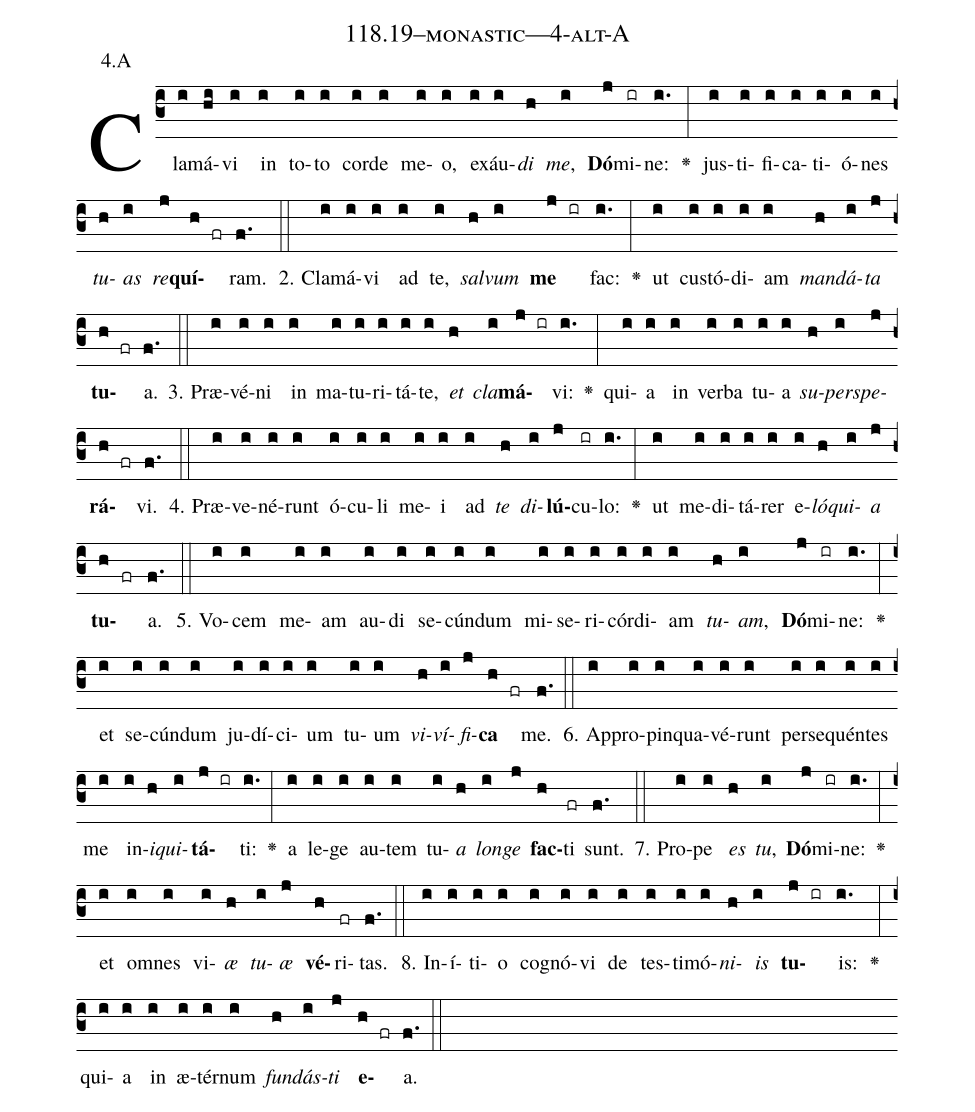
name: 118.19--monastic---4-alt-A;
annotation: 4.A;
%%
(c3)Cla(i)má(hi)vi(i) in(i) to(i)to(i) cor(i)de(i) me(i)o,(i) ex(i)áu(i)<i>di</i>(h) <i>me</i>,(i) <b>Dó</b>(j)mi(ir)ne:(i.) <v>\greheightstar</v>(:) jus(i)ti(i)fi(i)ca(i)ti(i)ó(i)nes(i) <i>tu</i>(h)<i>as</i>(i) <i>re</i>(j)<b>quí</b>(h fr)ram.(f.) (::)
2. Cla(i)má(i)vi(i) ad(i) te,(i) <i>sal</i>(h)<i>vum</i>(i) <b>me</b>(j ir) fac:(i.) <v>\greheightstar</v>(:) ut(i) cus(i)tó(i)di(i)am(i) <i>man</i>(h)<i>dá</i>(i)<i>ta</i>(j) <b>tu</b>(h fr)a.(f.) (::)
3. Præ(i)vé(i)ni(i) in(i) ma(i)tu(i)ri(i)tá(i)te,(i) <i>et</i>(h) <i>cla</i>(i)<b>má</b>(j ir)vi:(i.) <v>\greheightstar</v>(:) qui(i)a(i) in(i) ver(i)ba(i) tu(i)a(i) <i>su</i>(h)<i>per</i>(i)<i>spe</i>(j)<b>rá</b>(h fr)vi.(f.) (::)
4. Præ(i)ve(i)né(i)runt(i) ó(i)cu(i)li(i) me(i)i(i) ad(i) <i>te</i>(h) <i>di</i>(i)<b>lú</b>(j)cu(ir)lo:(i.) <v>\greheightstar</v>(:) ut(i) me(i)di(i)tá(i)rer(i) e(i)<i>ló</i>(h)<i>qui</i>(i)<i>a</i>(j) <b>tu</b>(h fr)a.(f.) (::)
5. Vo(i)cem(i) me(i)am(i) au(i)di(i) se(i)cún(i)dum(i) mi(i)se(i)ri(i)cór(i)di(i)am(i) <i>tu</i>(h)<i>am</i>,(i) <b>Dó</b>(j)mi(ir)ne:(i.) <v>\greheightstar</v>(:) et(i) se(i)cún(i)dum(i) ju(i)dí(i)ci(i)um(i) tu(i)um(i) <i>vi</i>(h)<i>ví</i>(i)<i>fi</i>(j)<b>ca</b>(h fr) me.(f.) (::)
6. Ap(i)pro(i)pin(i)qua(i)vé(i)runt(i) per(i)se(i)quén(i)tes(i) me(i) in(i)<i>i</i>(h)<i>qui</i>(i)<b>tá</b>(j ir)ti:(i.) <v>\greheightstar</v>(:) a(i) le(i)ge(i) au(i)tem(i) tu(i)<i>a</i>(h) <i>lon</i>(i)<i>ge</i>(j) <b>fac</b>(h)ti(fr) sunt.(f.) (::)
7. Pro(i)pe(i) <i>es</i>(h) <i>tu</i>,(i) <b>Dó</b>(j)mi(ir)ne:(i.) <v>\greheightstar</v>(:) et(i) om(i)nes(i) vi(i)<i>æ</i>(h) <i>tu</i>(i)<i>æ</i>(j) <b>vé</b>(h)ri(fr)tas.(f.) (::)
8. In(i)í(i)ti(i)o(i) co(i)gnó(i)vi(i) de(i) tes(i)ti(i)mó(i)<i>ni</i>(h)<i>is</i>(i) <b>tu</b>(j ir)is:(i.) <v>\greheightstar</v>(:) qui(i)a(i) in(i) æ(i)tér(i)num(i) <i>fun</i>(h)<i>dás</i>(i)<i>ti</i>(j) <b>e</b>(h fr)a.(f.) (::)
